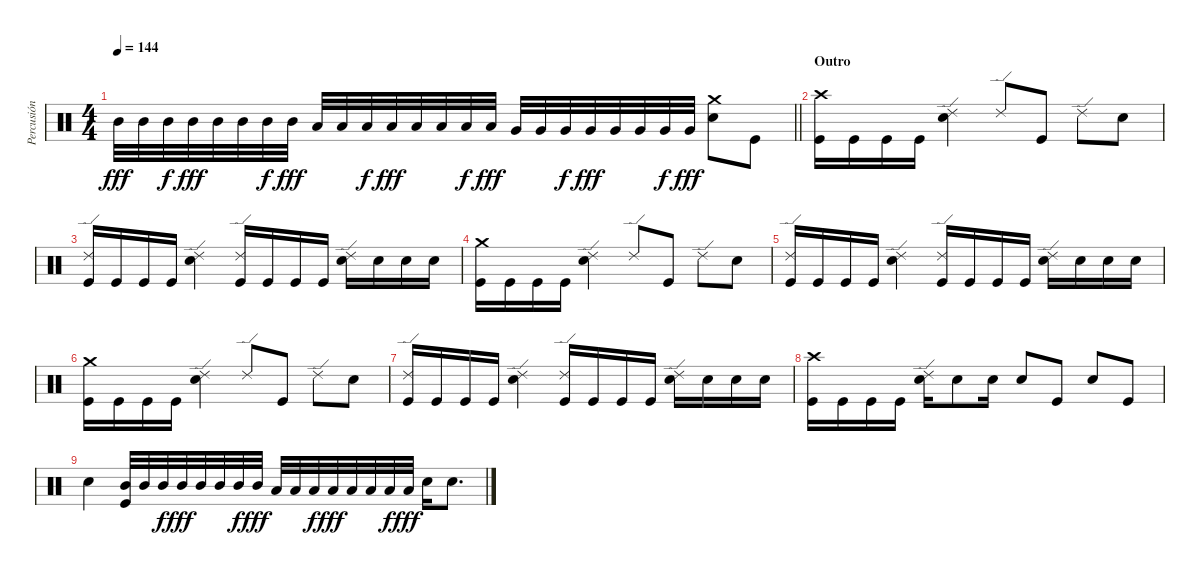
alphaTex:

\track ("Percusión" "Percusión") {instrument percussion}
\staff {score}
\articulation defaults
\ts (4 4)
\tempo 144
\clef neutral
\barLineRight lightlight
\ks c "Mid Tom (hit)".32{dy fff} "Mid Tom (hit)".32 "Mid Tom (hit)".32{dy f} "Mid Tom (hit)".32{dy fff} "Mid Tom (hit)".32 "Mid Tom (hit)".32 "Mid Tom (hit)".32{dy f} "Mid Tom (hit)".32{dy fff} "Low Tom (hit)".32 "Low Tom (hit)".32 "Low Tom (hit)".32{dy f} "Low Tom (hit)".32{dy fff} "Low Tom (hit)".32 "Low Tom (hit)".32 "Low Tom (hit)".32{dy f} "Low Tom (hit)".32{dy fff} "Very Low Tom (hit)".32 "Very Low Tom (hit)".32 "Very Low Tom (hit)".32{dy f} "Very Low Tom (hit)".32{dy fff} "Very Low Tom (hit)".32 "Very Low Tom (hit)".32 "Very Low Tom (hit)".32{dy f} "Very Low Tom (hit)".32{dy fff}
("Crash medium (hit)" "Electric Snare (hit)").8 "Kick (hit)".8 |
\section ("" "Outro")
("Crash high (hit)" "Kick (hit)").16 "Kick (hit)".16 "Kick (hit)".16 "Kick (hit)".16 ("Ride (edge) 2" "Electric Snare (hit)").4 "Ride (edge) 2".8 "Kick (hit)".8 "Ride (edge) 2".8 "Electric Snare (hit)".8 |
("Kick (hit)" "Ride (edge) 2").16 "Kick (hit)".16 "Kick (hit)".16 "Kick (hit)".16 ("Electric Snare (hit)" "Ride (edge) 2").4 ("Kick (hit)" "Ride (edge) 2").16 "Kick (hit)".16 "Kick (hit)".16 "Kick (hit)".16 ("Ride (edge) 2" "Electric Snare (hit)").16 "Electric Snare (hit)".16 "Electric Snare (hit)".16 "Electric Snare (hit)".16 |
("Crash medium (hit)" "Kick (hit)").16 "Kick (hit)".16 "Kick (hit)".16 "Kick (hit)".16 ("Electric Snare (hit)" "Ride (edge) 2").4 "Ride (edge) 2".8 "Kick (hit)".8 "Ride (edge) 2".8 "Electric Snare (hit)".8 |
("Ride (edge) 2" "Kick (hit)").16 "Kick (hit)".16 "Kick (hit)".16 "Kick (hit)".16 ("Electric Snare (hit)" "Ride (edge) 2").4 ("Ride (edge) 2" "Kick (hit)").16 "Kick (hit)".16 "Kick (hit)".16 "Kick (hit)".16 ("Ride (edge) 2" "Electric Snare (hit)").16 "Electric Snare (hit)".16 "Electric Snare (hit)".16 "Electric Snare (hit)".16 |
("Crash medium (hit)" "Kick (hit)").16 "Kick (hit)".16 "Kick (hit)".16 "Kick (hit)".16 ("Electric Snare (hit)" "Ride (edge) 2").4 "Ride (edge) 2".8 "Kick (hit)".8 "Ride (edge) 2".8 "Electric Snare (hit)".8 |
("Ride (edge) 2" "Kick (hit)").16 "Kick (hit)".16 "Kick (hit)".16 "Kick (hit)".16 ("Electric Snare (hit)" "Ride (edge) 2").4 ("Ride (edge) 2" "Kick (hit)").16 "Kick (hit)".16 "Kick (hit)".16 "Kick (hit)".16 ("Ride (edge) 2" "Electric Snare (hit)").16 "Electric Snare (hit)".16 "Electric Snare (hit)".16 "Electric Snare (hit)".16 |
("Crash high (hit)" "Kick (hit)").16 "Kick (hit)".16 "Kick (hit)".16 "Kick (hit)".16 ("Electric Snare (hit)" "Ride (edge) 2").16 "Electric Snare (hit)".8 "Electric Snare (hit)".16 "Electric Snare (hit)".8 "Kick (hit)".8 "Electric Snare (hit)".8 "Kick (hit)".8 |
"Electric Snare (hit)".4 ("Mid Tom (hit)" "Kick (hit)").32 "Mid Tom (hit)".32 "Mid Tom (hit)".32{dy f} "Mid Tom (hit)".32{dy fff} "Mid Tom (hit)".32 "Mid Tom (hit)".32 "Mid Tom (hit)".32{dy f} "Mid Tom (hit)".32{dy fff} "Low Tom (hit)".32 "Low Tom (hit)".32 "Low Tom (hit)".32{dy f} "Low Tom (hit)".32{dy fff} "Low Tom (hit)".32 "Low Tom (hit)".32 "Low Tom (hit)".32{dy f} "Low Tom (hit)".32{dy fff} "Electric Snare (hit)".16 "Electric Snare (hit)".8{d}
